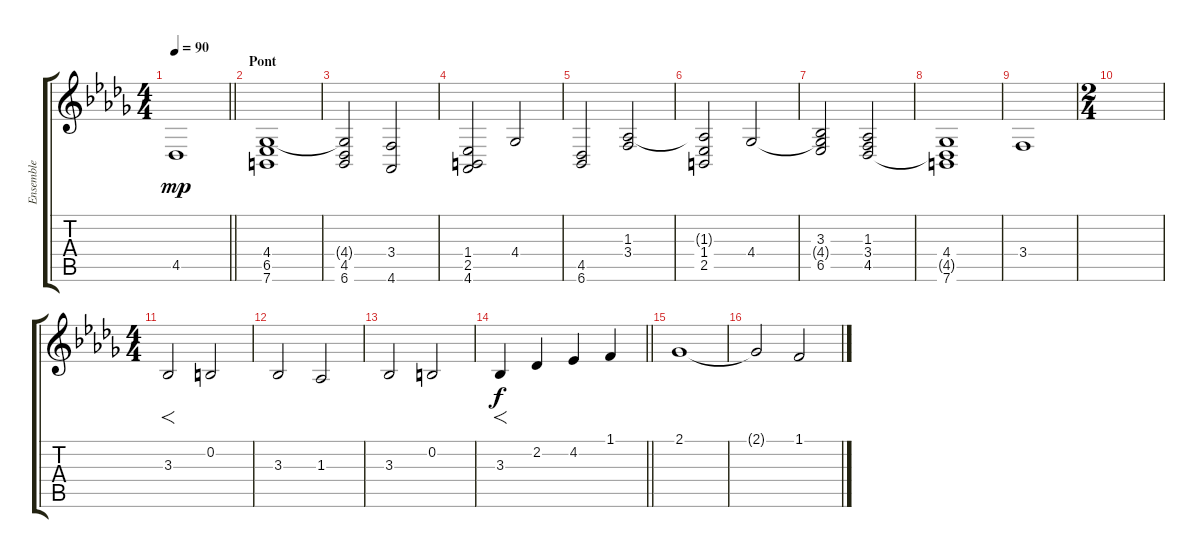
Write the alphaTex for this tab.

\track ("Ensemble" "Ensemble") {instrument stringensemble1}
\staff {score tabs}
\tuning (E4 B3 G3 D3 A2 E2) {hide}
\ts (4 4)
\tempo 90
\clef g2
\barLineRight lightlight
\ks db
4.5.1{dy mp} |
\section ("" "Pont")
(4.4 6.5 7.6).1{volume 6 balance 8} |
(4.4{t} 4.5 6.6).2 (3.4 4.6).2 |
(1.4 2.5 4.6).2 4.4.2 |
(4.5 6.6).2 (1.3 3.4).2 |
(1.3{t} 1.4 2.5).2 4.4.2 |
(3.3 4.4{t} 6.5).2 (1.3 3.4 4.5).2 |
(4.4 4.5{t} 7.6).1 |
3.4.1{volume 3} |
\ts (2 4)
|
\ts (4 4)
3.3.2{f volume 12 balance 9} 0.2.2 |
3.3.2 1.3.2 |
3.3.2 0.2.2 |
\barLineRight lightlight
3.3.4{f dy f} 2.2.4 4.2.4 1.1.4 |
2.1.1 |
2.1{t}.2 1.1.2
